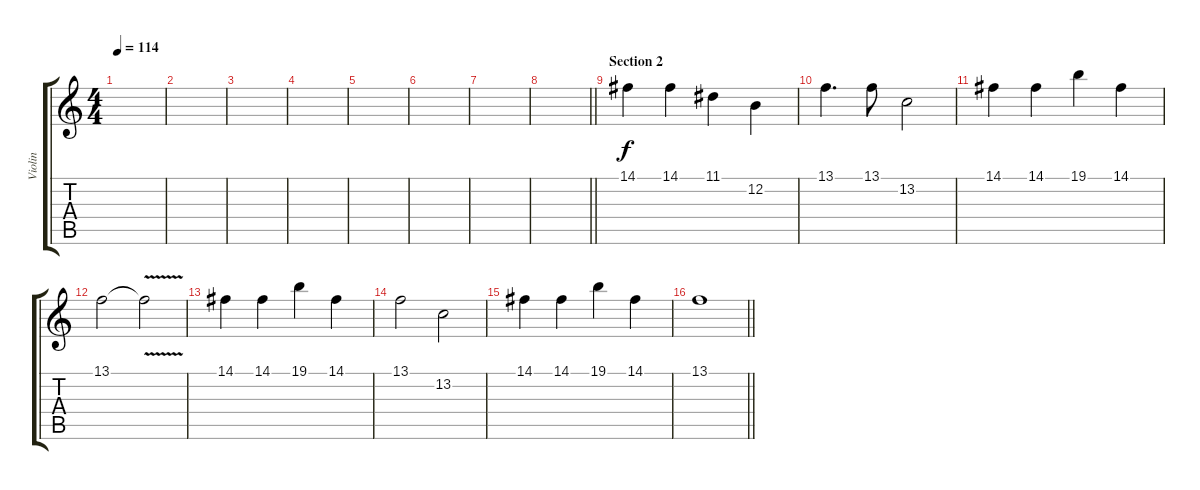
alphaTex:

\track ("Violin" "Violin") {instrument violin}
\staff {score tabs}
\tuning (E4 B3 G3 D3 A2 E2) {hide}
\ts (4 4)
\tempo 114
\clef g2
\ks c
|
|
|
|
|
|
|
\barLineRight lightlight
|
\section ("" "Section 2")
14.1.4 14.1.4 11.1.4 12.2.4 |
13.1.4{d} 13.1.8 13.2.2 |
14.1.4 14.1.4 19.1.4 14.1.4 |
13.1.2 13.1{v t}.2 |
14.1.4 14.1.4 19.1.4 14.1.4 |
13.1.2 13.2.2 |
14.1.4 14.1.4 19.1.4 14.1.4 |
\barLineRight lightlight
13.1.1
